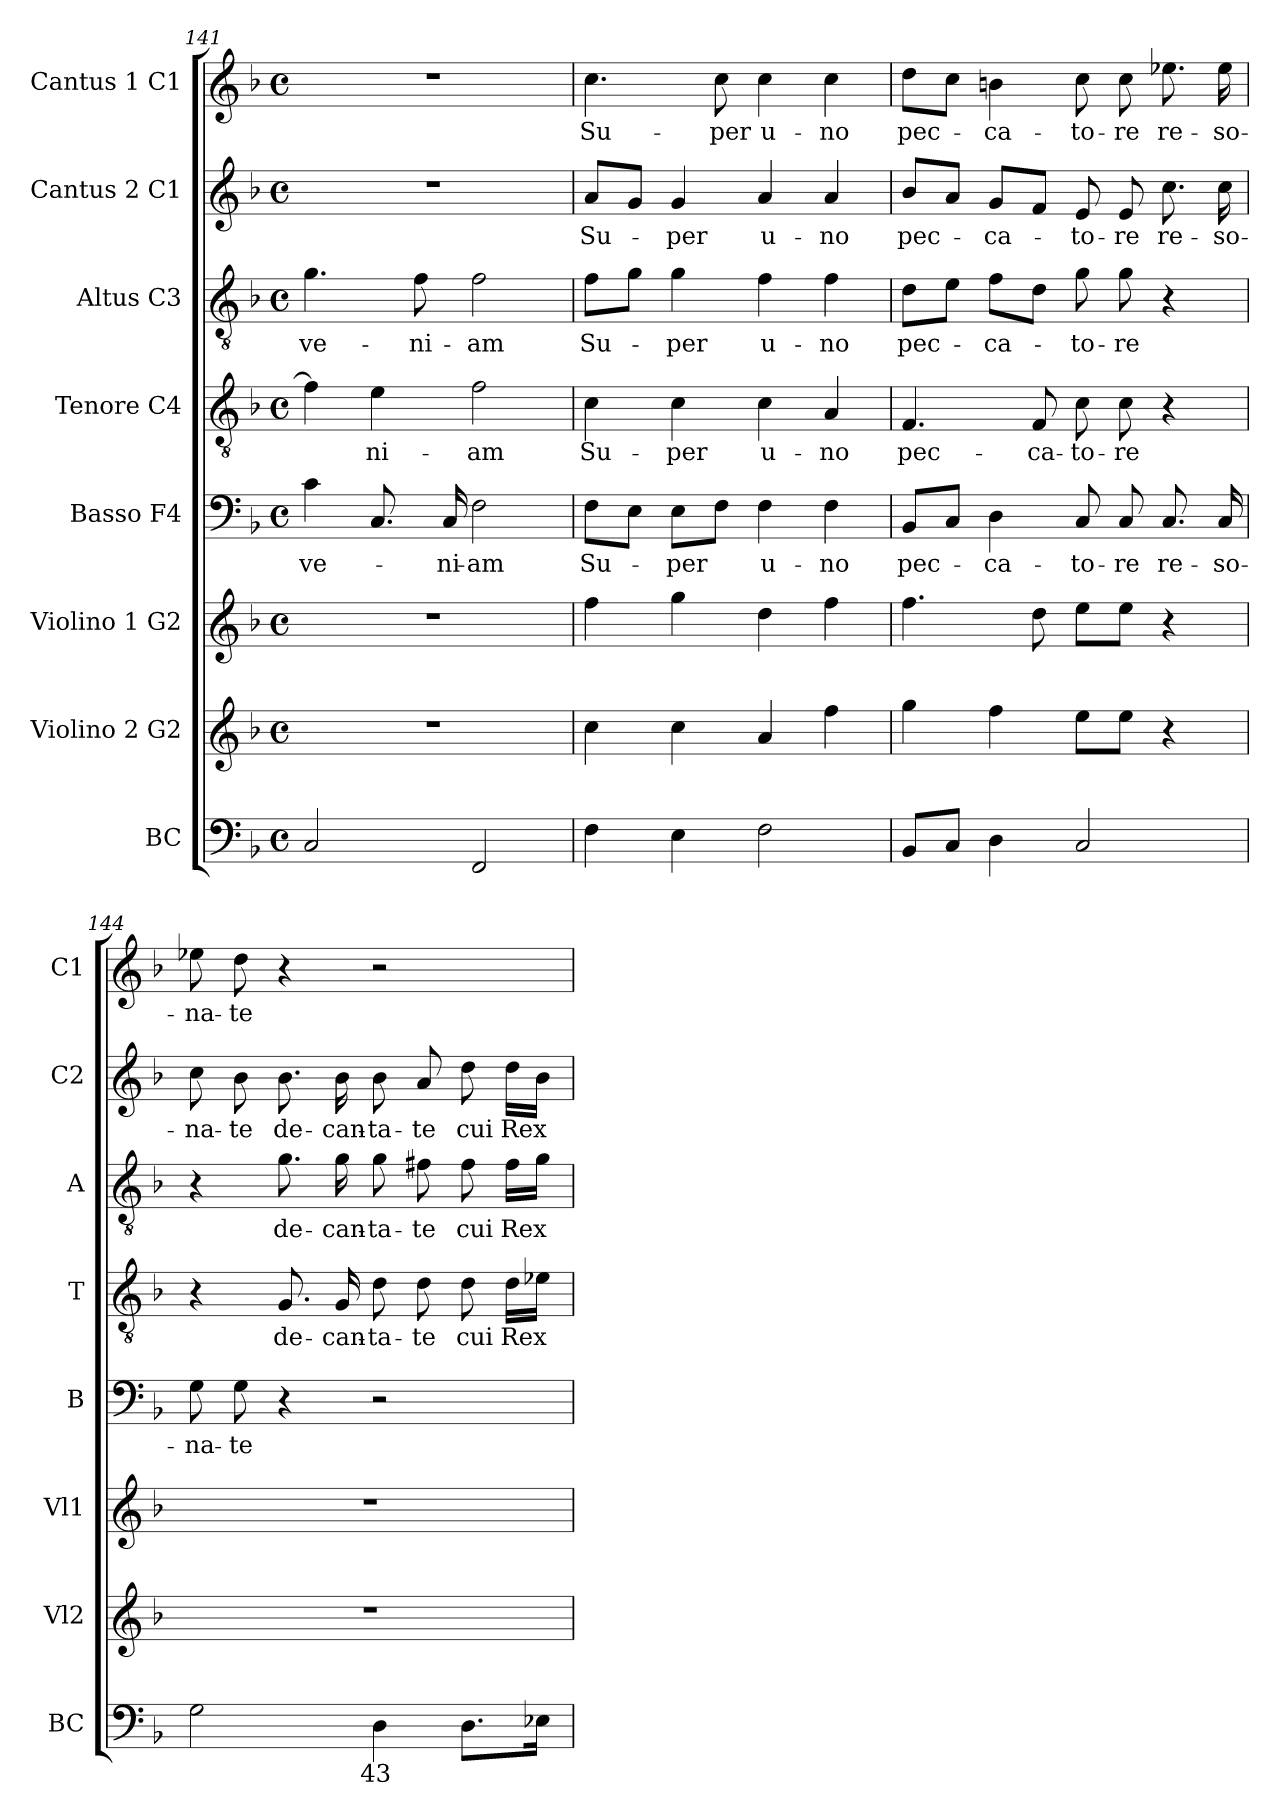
**kern	**kern	**kern	**kern	**text	**kern	**text	**kern	**text	**kern	**text	**kern	**text
*part8	*part7	*part6	*part5	*part5	*part4	*part4	*part3	*part3	*part2	*part2	*part1	*part1
*staff8	*staff7	*staff6	*staff5	*staff5	*staff4	*staff4	*staff3	*staff3	*staff2	*staff2	*staff1	*staff1
*I"BC	*I"Violino 2  G2	*I"Violino 1  G2	*I"Basso  F4	*	*I"Tenore  C4	*	*I"Altus  C3	*	*I"Cantus 2  C1	*	*I"Cantus 1  C1	*
*I'BC	*I'Vl2	*I'Vl1	*I'B	*	*I'T	*	*I'A	*	*I'C2	*	*I'C1	*
*clefF4	*clefG2	*clefG2	*clefF4	*	*clefGv2	*	*clefGv2	*	*clefG2	*	*clefG2	*
*k[b-]	*k[b-]	*k[b-]	*k[b-]	*	*k[b-]	*	*k[b-]	*	*k[b-]	*	*k[b-]	*
*F:	*F:	*F:	*F:	*	*F:	*	*F:	*	*F:	*	*F:	*
*M4/4	*M4/4	*M4/4	*M4/4	*	*M4/4	*	*M4/4	*	*M4/4	*	*M4/4	*
*met(c)	*met(c)	*met(c)	*met(c)	*	*met(c)	*	*met(c)	*	*met(c)	*	*met(c)	*
=141	=141	=141	=141	=141	=141	=141	=141	=141	=141	=141	=141	=141
!	!	!	!	!LO:LY:b:cj	!	!	!	!LO:LY:b:cj	!	!	!	!
2C/	1r	1r	4c\	ve-	4f\]	.	4.g\	ve-	1r	.	1r	.
!	!	!	!	!	!	!LO:LY:b:cj	!	!	!	!	!	!
.	.	.	8.C/	.	4e\	-ni-	.	.	.	.	.	.
!	!	!	!	!	!	!	!	!LO:LY:b:cj	!	!	!	!
.	.	.	.	.	.	.	8f\	-ni-	.	.	.	.
!	!	!	!	!LO:LY:b	!	!	!	!	!	!	!	!
.	.	.	16C/	-ni-	.	.	.	.	.	.	.	.
!	!	!	!	!LO:LY:b:rj	!	!LO:LY:b:cj	!	!LO:LY:b:cj	!	!	!	!
2FF/	.	.	2F\	-am	2f\	-am	2f\	-am	.	.	.	.
=142	=142	=142	=142	=142	=142	=142	=142	=142	=142	=142	=142	=142
!	!	!	!	!LO:LY:b:cj	!	!LO:LY:b:cj	!	!LO:LY:b:cj	!	!LO:LY:b:cj	!	!LO:LY:b:cj
4F\	4cc\	4ff\	8F\L	Su-	4c\	Su-	8f\L	Su-	8a/L	Su-	4.cc\	Su-
.	.	.	8E\J	.	.	.	8g\J	.	8g/J	.	.	.
!	!	!	!	!LO:LY:b:cj	!	!LO:LY:b:cj	!	!LO:LY:b:cj	!	!LO:LY:b:cj	!	!
4E\	4cc\	4gg\	8E\L	-per	4c\	-per	4g\	-per	4g/	-per	.	.
!	!	!	!	!	!	!	!	!	!	!	!	!LO:LY:b:cj
.	.	.	8F\J	.	.	.	.	.	.	.	8cc\	-per
!	!	!	!	!LO:LY:b:cj	!	!LO:LY:b:cj	!	!LO:LY:b:cj	!	!LO:LY:b:cj	!	!LO:LY:b:cj
2F\	4a/	4dd\	4F\	u-	4c\	u-	4f\	u-	4a/	u-	4cc\	u-
!	!	!	!	!LO:LY:b:cj	!	!LO:LY:b:cj	!	!LO:LY:b:cj	!	!LO:LY:b:cj	!	!LO:LY:b:cj
.	4ff\	4ff\	4F\	-no	4A/	-no	4f\	-no	4a/	-no	4cc\	-no
=143	=143	=143	=143	=143	=143	=143	=143	=143	=143	=143	=143	=143
!	!	!	!	!LO:LY:b:cj	!	!LO:LY:b:cj	!	!LO:LY:b:cj	!	!LO:LY:b:cj	!	!LO:LY:b:cj
8BB-/L	4gg\	4.ff\	8BB-/L	pec-	4.F/	pec-	8d\L	pec-	8b-/L	pec-	8dd\L	pec-
8C/J	.	.	8C/J	.	.	.	8e\J	.	8a/J	.	8cc\J	.
!	!	!	!	!LO:LY:b:cj	!	!	!	!LO:LY:b:cj	!	!LO:LY:b:cj	!	!LO:LY:b:cj
4D\	4ff\	.	4D\	-ca-	.	.	8f\L	-ca-	8g/L	-ca-	4bn\	-ca-
!	!	!	!	!	!	!LO:LY:b	!	!	!	!	!	!
.	.	8dd\	.	.	8F/	-ca-	8d\J	.	8f/J	.	.	.
!	!	!	!	!LO:LY:b:cj	!	!LO:LY:b:rj	!	!LO:LY:b:cj	!	!LO:LY:b:cj	!	!LO:LY:b:cj
2C/	8ee\L	8ee\L	8C/	-to-	8c\	-to-	8g\	-to-	8e/	-to-	8cc\	-to-
!	!	!	!	!LO:LY:b:cj	!	!LO:LY:b:cj	!	!LO:LY:b:cj	!	!LO:LY:b:cj	!	!LO:LY:b:cj
.	8ee\J	8ee\J	8C/	-re	8c\	-re	8g\	-re	8e/	-re	8cc\	-re
!	!	!	!	!LO:LY:b:cj	!	!	!	!	!	!LO:LY:b:cj	!	!LO:LY:b:cj
.	4r	4r	8.C/	re-	4r	.	4r	.	8.cc\	re-	8.ee-X\	re-
!	!	!	!	!LO:LY:b:cj	!	!	!	!	!	!LO:LY:b:cj	!	!LO:LY:b:cj
.	.	.	16C/	-so-	.	.	.	.	16cc\	-so-	16ee-\	-so-
!!LO:PB:g=z
=144	=144	=144	=144	=144	=144	=144	=144	=144	=144	=144	=144	=144
!	!	!	!	!LO:LY:b:cj	!	!	!	!	!	!LO:LY:b:cj	!	!LO:LY:b:cj
*^	*	*	*	*	*	*	*	*	*	*	*	*
2G\	4ryy	1r	1r	8G\	-na-	4r	.	4r	.	8cc\	-na-	8ee-X\	-na-
!	!	!	!	!	!LO:LY:b:cj	!	!	!	!	!	!LO:LY:b:cj	!	!LO:LY:b:cj
.	.	.	.	8G\	-te	.	.	.	.	8b-\	-te	8dd\	-te
!	!	!	!	!	!	!	!LO:LY:b:cj	!	!LO:LY:b:cj	!	!LO:LY:b:cj	!	!
.	8...ryy	.	.	4r	.	8.G/	de-	8.g\	de-	8.b-\	de-	4r	.
!	!	!	!	!	!	!	!LO:LY:b:cj	!	!LO:LY:b:cj	!	!LO:LY:b:cj	!	!
.	.	.	.	.	.	16G/	-can-	16g\	-can-	16b-\	-can-	.	.
!	!LO:TX:b:t=43	!	!	!	!	!	!	!	!	!	!	!	!
.	2ryy	.	.	.	.	.	.	.	.	.	.	.	.
!	!	!	!	!	!	!	!LO:LY:b:rj	!	!LO:LY:b:rj	!	!LO:LY:b:rj	!	!
4D\	.	.	.	2r	.	8d\	-ta-	8g\	-ta-	8b-\	-ta-	2r	.
!	!	!	!	!	!	!	!LO:LY:b:cj	!	!LO:LY:b:cj	!	!LO:LY:b:cj	!	!
.	.	.	.	.	.	8d\	-te	8f#X\	-te	8a/	-te	.	.
!	!	!	!	!	!	!	!LO:LY:b:cj	!	!LO:LY:b:cj	!	!LO:LY:b:cj	!	!
8.D\L	.	.	.	.	.	8d\	cui	8f#\	cui	8dd\	cui	.	.
!	!	!	!	!	!	!	!LO:LY:b	!	!LO:LY:b:cj	!	!LO:LY:b:cj	!	!
.	.	.	.	.	.	16d\L	Rex	16f#\L	Rex	16dd\L	Rex	.	.
16E-X\J	.	.	.	.	.	16e-X\J	.	16g\J	.	16b-\J	.	.	.
.	64ryy	.	.	.	.	.	.	.	.	.	.	.	.
*v	*v	*	*	*	*	*	*	*	*	*	*	*	*
=	=	=	=	=	=	=	=	=	=	=	=	=
*-	*-	*-	*-	*-	*-	*-	*-	*-	*-	*-	*-	*-
